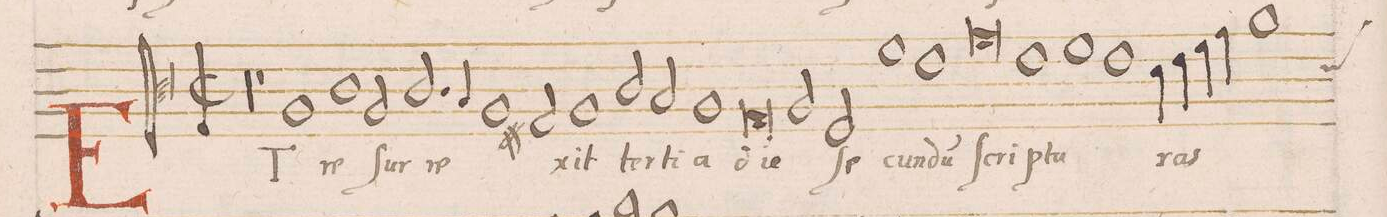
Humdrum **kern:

**kern	**text
*I"DISCANTVS	*
*clefC3	*
*k[]	*
*met(C|)	*
*M2/1	*
00r	.
=122-	=122-
=123-	=123-
1r	.
1A/	ET
=124-	=124-
1cny\	re-
2A/	-ſur-
2.c\	-re-
=125-	=125-
4B/	.
1A/	.
2G#X/	.
=126-	=126-
1A/	-xit
2c/	ter-
2B/	-ti-
=127-	=127-
1A/	-a
0Gny/	di-
=128-	=128-
2A/	-e
2F/	ſe-
=129-	=129-
1f\	-cun-
1e\	-du(m)
=130-	=130-
0g\	ſcri-
=131-	=131-
1e\	-ptu-
1f\	.
=132-	=132-
1e\	.
4d\	-ras
4e\	.
4f\	.
4g\	.
=133-	=133-
*custos:d	*
1a\	.
*-	*-
